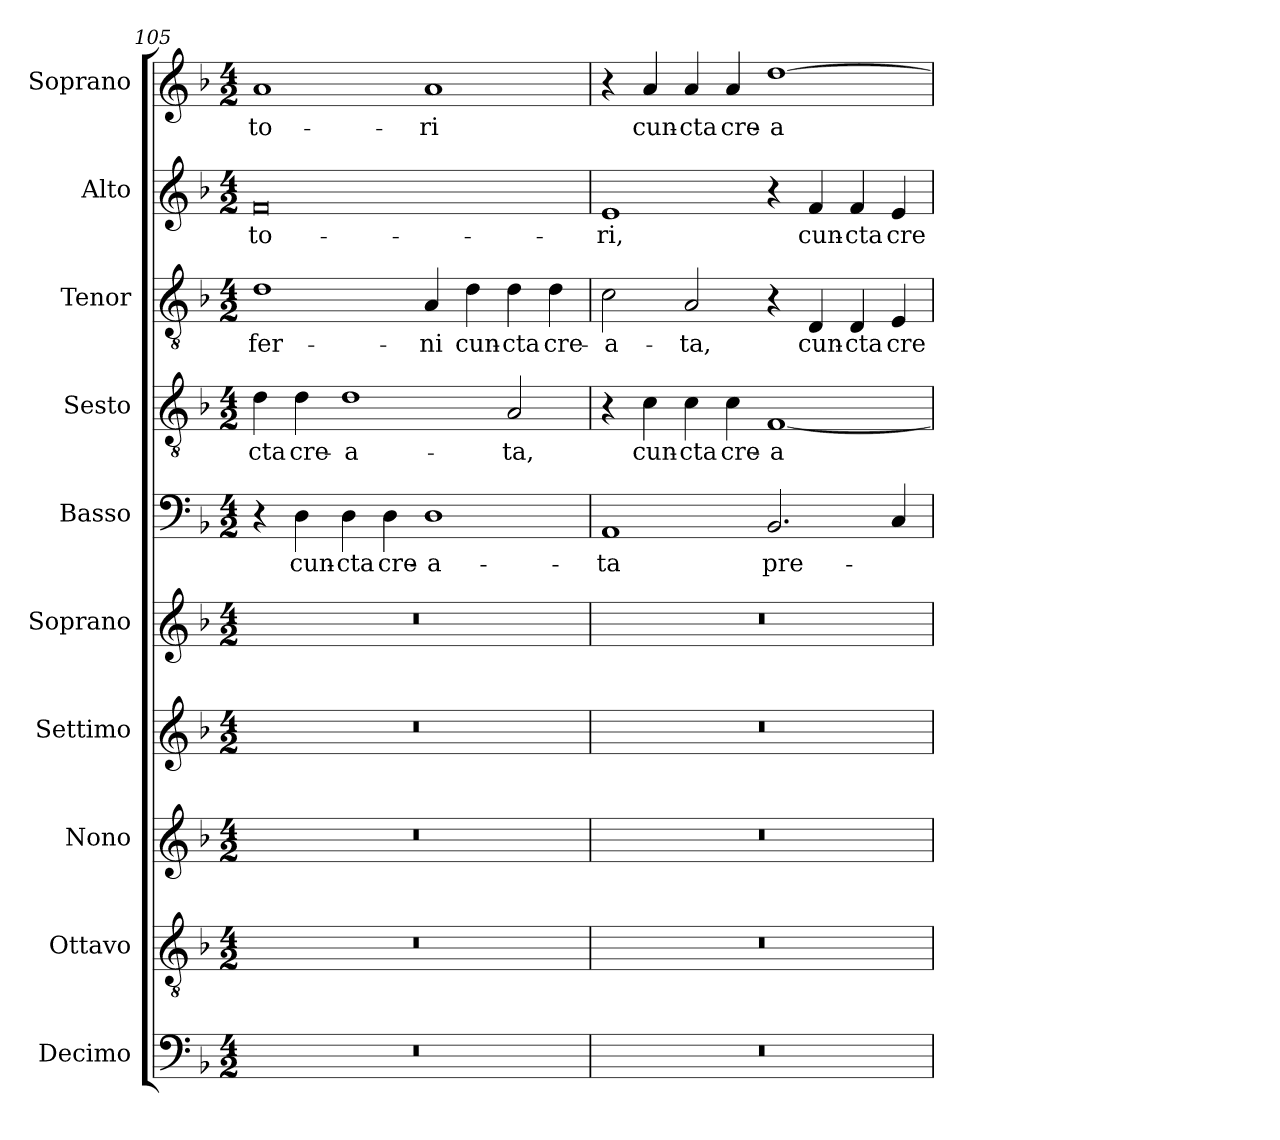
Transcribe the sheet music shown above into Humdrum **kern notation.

**kern	**kern	**kern	**kern	**kern	**kern	**text	**kern	**text	**kern	**text	**kern	**text	**kern	**text
*part10	*part9	*part8	*part7	*part6	*part5	*part5	*part4	*part4	*part3	*part3	*part2	*part2	*part1	*part1
*staff10	*staff9	*staff8	*staff7	*staff6	*staff5	*staff5	*staff4	*staff4	*staff3	*staff3	*staff2	*staff2	*staff1	*staff1
*I"Decimo	*I"Ottavo	*I"Nono	*I"Settimo	*I"Soprano	*I"Basso	*	*I"Sesto	*	*I"Tenor	*	*I"Alto	*	*I"Soprano	*
*I'Dc.	*I'Ot.	*I'N.	*I'St.	*I'S.	*I'B.	*	*I'Ss.	*	*I'T.	*	*I'A.	*	*I'S.	*
*clefF4	*clefGv2	*clefG2	*clefG2	*clefG2	*clefF4	*	*clefGv2	*	*clefGv2	*	*clefG2	*	*clefG2	*
*	*ITrd7c12	*	*	*	*	*	*ITrd7c12	*	*ITrd7c12	*	*	*	*	*
*k[b-]	*k[b-]	*k[b-]	*k[b-]	*k[b-]	*k[b-]	*	*k[b-]	*	*k[b-]	*	*k[b-]	*	*k[b-]	*
*F:	*F:	*F:	*F:	*F:	*F:	*	*F:	*	*F:	*	*F:	*	*F:	*
*M4/2	*M4/2	*M4/2	*M4/2	*M4/2	*M4/2	*	*M4/2	*	*M4/2	*	*M4/2	*	*M4/2	*
=105	=105	=105	=105	=105	=105	=105	=105	=105	=105	=105	=105	=105	=105	=105
!LO:N:vis=1	!LO:N:vis=1	!LO:N:vis=1	!LO:N:vis=1	!LO:N:vis=1	!	!	!	!	!	!	!	!	!	!
!	!	!	!	!	!	!	!	!LO:LY:b:color=#000000	!	!	!	!	!	!
!	!	!	!	!	!	!	!	!	!	!LO:LY:b:color=#000000	!	!	!	!
!	!	!	!	!	!	!	!	!	!	!	!	!LO:LY:b:color=#000000	!	!
!	!	!	!	!	!	!	!	!	!	!	!	!	!	!LO:LY:b:color=#000000
0r	0r	0r	0r	0r	4r	.	4Di\	-cta	1Di	-fer-	0fi	-to-	1ai	-to-
!	!	!	!	!	!	!LO:LY:b:color=#000000	!	!	!	!	!	!	!	!
!	!	!	!	!	!	!	!	!LO:LY:b:color=#000000	!	!	!	!	!	!
.	.	.	.	.	4Di\	cun-	4Di\	cre-	.	.	.	.	.	.
!	!	!	!	!	!	!LO:LY:b:color=#000000	!	!	!	!	!	!	!	!
!	!	!	!	!	!	!	!	!LO:LY:b:color=#000000	!	!	!	!	!	!
.	.	.	.	.	4Di\	-cta	1Di	-a-	.	.	.	.	.	.
!	!	!	!	!	!	!LO:LY:b:color=#000000	!	!	!	!	!	!	!	!
.	.	.	.	.	4Di\	cre-	.	.	.	.	.	.	.	.
!	!	!	!	!	!	!LO:LY:b:color=#000000	!	!	!	!	!	!	!	!
!	!	!	!	!	!	!	!	!	!	!LO:LY:b:color=#000000	!	!	!	!
!	!	!	!	!	!	!	!	!	!	!	!	!	!	!LO:LY:b:color=#000000
.	.	.	.	.	1Di	-a-	.	.	4AAi/	-ni	.	.	1ai	-ri
!	!	!	!	!	!	!	!	!	!	!LO:LY:b:color=#000000	!	!	!	!
.	.	.	.	.	.	.	.	.	4Di\	cun-	.	.	.	.
!	!	!	!	!	!	!	!	!LO:LY:b:color=#000000	!	!	!	!	!	!
!	!	!	!	!	!	!	!	!	!	!LO:LY:b:color=#000000	!	!	!	!
.	.	.	.	.	.	.	2AAi/	-ta,	4Di\	-cta	.	.	.	.
!	!	!	!	!	!	!	!	!	!	!LO:LY:b:color=#000000	!	!	!	!
.	.	.	.	.	.	.	.	.	4Di\	cre-	.	.	.	.
=106	=106	=106	=106	=106	=106	=106	=106	=106	=106	=106	=106	=106	=106	=106
!LO:N:vis=1	!LO:N:vis=1	!LO:N:vis=1	!LO:N:vis=1	!LO:N:vis=1	!	!	!	!	!	!	!	!	!	!
!	!	!	!	!	!	!LO:LY:b:color=#000000	!	!	!	!	!	!	!	!
!	!	!	!	!	!	!	!	!	!	!LO:LY:b:color=#000000	!	!	!	!
!	!	!	!	!	!	!	!	!	!	!	!	!LO:LY:b:color=#000000	!	!
0r	0r	0r	0r	0r	1AAi	-ta	4r	.	2Ci\	-a-	1ei	-ri,	4r	.
!	!	!	!	!	!	!	!	!LO:LY:b:color=#000000	!	!	!	!	!	!
!	!	!	!	!	!	!	!	!	!	!	!	!	!	!LO:LY:b:color=#000000
.	.	.	.	.	.	.	4Ci\	cun-	.	.	.	.	4ai/	cun-
!	!	!	!	!	!	!	!	!LO:LY:b:color=#000000	!	!	!	!	!	!
!	!	!	!	!	!	!	!	!	!	!LO:LY:b:color=#000000	!	!	!	!
!	!	!	!	!	!	!	!	!	!	!	!	!	!	!LO:LY:b:color=#000000
.	.	.	.	.	.	.	4Ci\	-cta	2AAi/	-ta,	.	.	4ai/	-cta
!	!	!	!	!	!	!	!	!LO:LY:b:color=#000000	!	!	!	!	!	!
!	!	!	!	!	!	!	!	!	!	!	!	!	!	!LO:LY:b:color=#000000
.	.	.	.	.	.	.	4Ci\	cre-	.	.	.	.	4ai/	cre-
!	!	!	!	!	!	!LO:LY:b:color=#000000	!	!	!	!	!	!	!	!
!	!	!	!	!	!	!	!	!LO:LY:b:color=#000000	!	!	!	!	!	!
!	!	!	!	!	!	!	!	!	!	!	!	!	!	!LO:LY:b:color=#000000
.	.	.	.	.	2.BB-i/	pre-	[1FFi	-a-	4r	.	4r	.	[1ddi	-a-
!	!	!	!	!	!	!	!	!	!	!LO:LY:b:color=#000000	!	!	!	!
!	!	!	!	!	!	!	!	!	!	!	!	!LO:LY:b:color=#000000	!	!
.	.	.	.	.	.	.	.	.	4DDi/	cun-	4fi/	cun-	.	.
!	!	!	!	!	!	!	!	!	!	!LO:LY:b:color=#000000	!	!	!	!
!	!	!	!	!	!	!	!	!	!	!	!	!LO:LY:b:color=#000000	!	!
.	.	.	.	.	.	.	.	.	4DDi/	-cta	4fi/	-cta	.	.
!	!	!	!	!	!	!	!	!	!	!LO:LY:b:color=#000000	!	!	!	!
!	!	!	!	!	!	!	!	!	!	!	!	!LO:LY:b:color=#000000	!	!
.	.	.	.	.	4Ci/	.	.	.	4EEi/	cre-	4ei/	cre-	.	.
=	=	=	=	=	=	=	=	=	=	=	=	=	=	=
*-	*-	*-	*-	*-	*-	*-	*-	*-	*-	*-	*-	*-	*-	*-
